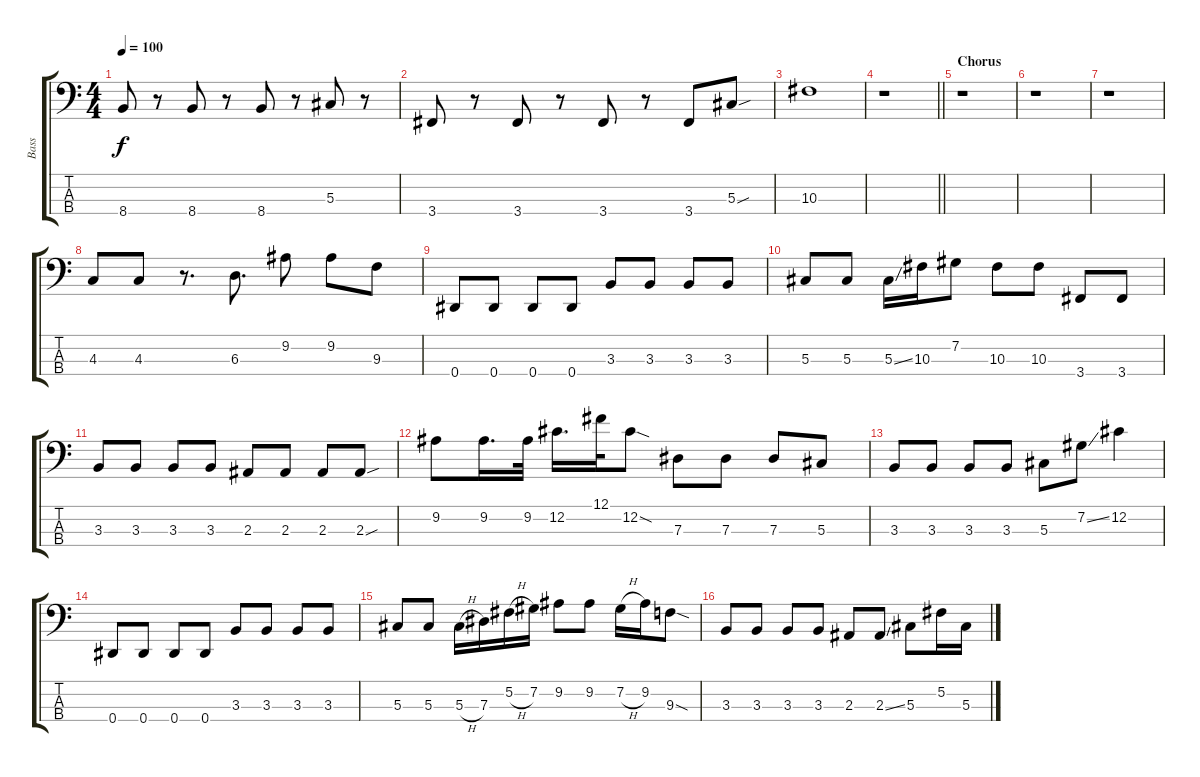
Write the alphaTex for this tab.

\track ("Bass" "Bass") {instrument slapbass1}
\staff {score tabs}
\tuning (Gb2 Db2 Ab1 Eb1) {hide}
\ts (4 4)
\tempo 100
\clef f4
\ks c
8.4.8{dy f} r.8 8.4.8 r.8 8.4.8 r.8 5.3.8 r.8 |
3.4.8 r.8 3.4.8 r.8 3.4.8 r.8 3.4.8 5.3{sou}.8 |
10.3.1 |
\barLineRight lightlight
r.1 |
\section ("" "Chorus")
r.1 |
r.1 |
r.1 |
4.3.8 4.3.8 r.8{d} 6.3.8{d} 9.2.8 9.2.8 9.3.8 |
0.4.8 0.4.8 0.4.8 0.4.8 3.3.8 3.3.8 3.3.8 3.3.8 |
5.3.8 5.3.8 5.3{ss}.16 10.3.16 7.2.8 10.3.8 10.3.8 3.4.8 3.4.8 |
3.3.8 3.3.8 3.3.8 3.3.8 2.3.8 2.3.8 2.3.8 2.3{sou}.8 |
9.2.8 9.2.16{d} 9.2.32 12.2.16{d} 12.1.32 12.2{sod}.8 7.3.8 7.3.8 7.3.8 5.3.8 |
3.3.8 3.3.8 3.3.8 3.3.8 5.3.8 7.2{ss}.8 12.2.4 |
0.4.8 0.4.8 0.4.8 0.4.8 3.3.8 3.3.8 3.3.8 3.3.8 |
5.3.8 5.3.8 5.3{h}.16 7.3.16 5.2{h}.16 7.2.16 9.2.8 9.2.8 7.2{h}.16 9.2.16 9.3{sod}.8 |
3.3.8 3.3.8 3.3.8 3.3.8 2.3.8 2.3{ss}.8 5.3.8 5.2.16 5.3.16
